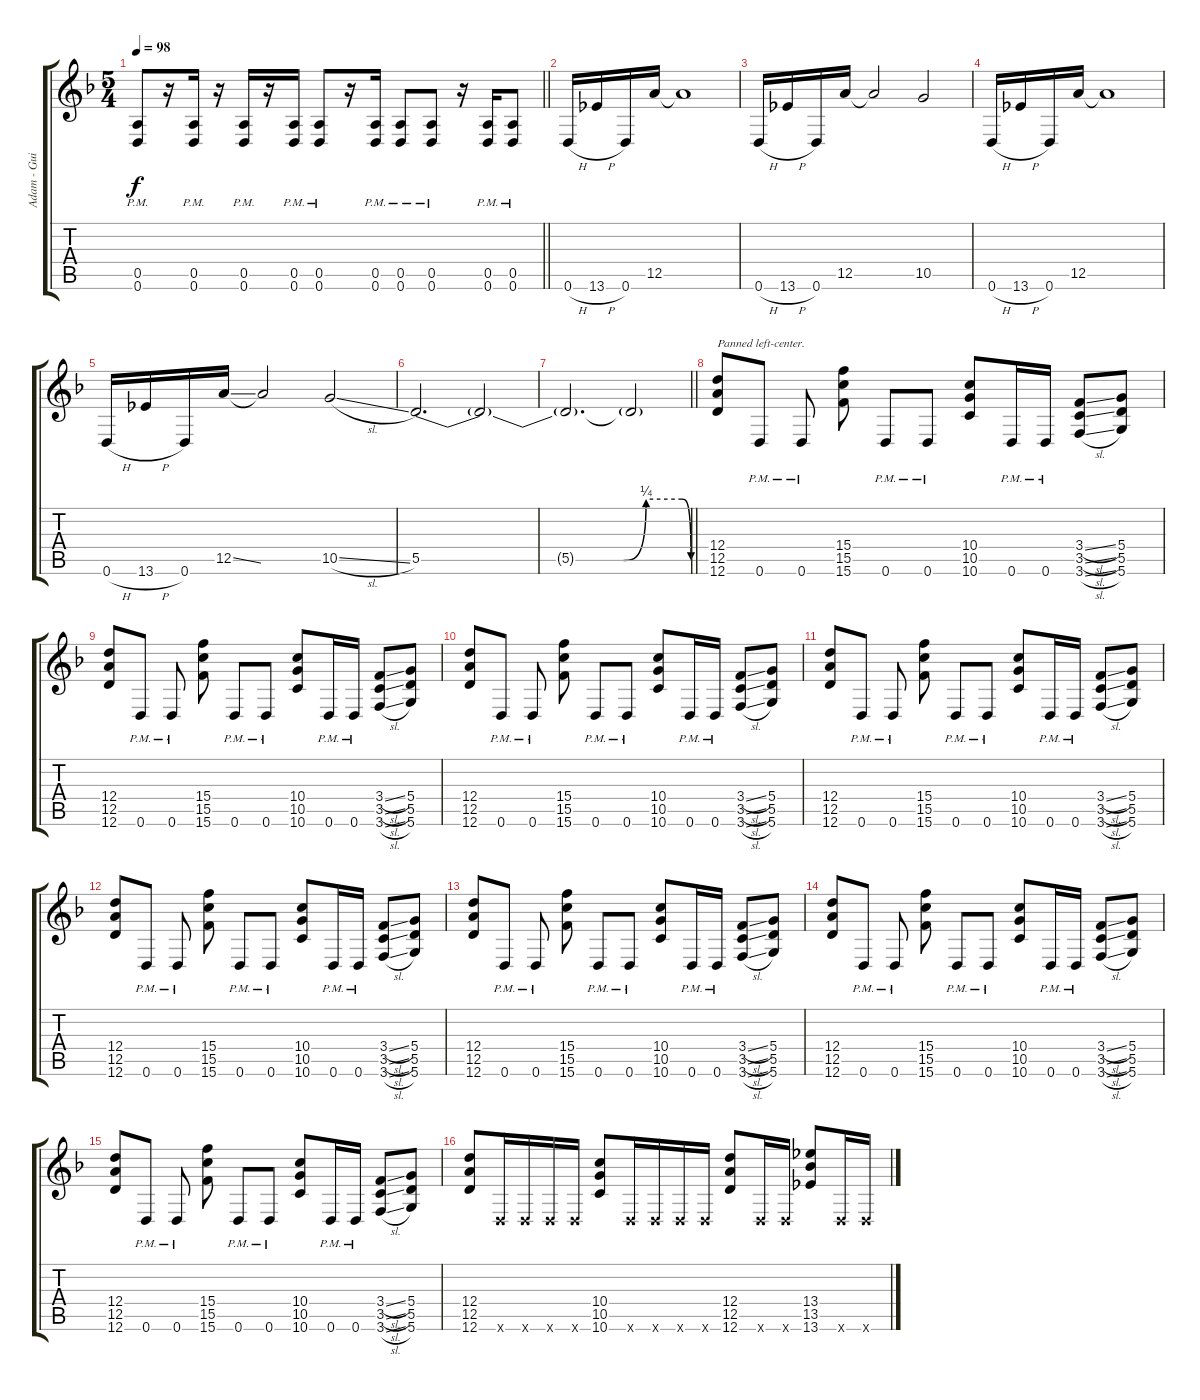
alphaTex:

\track ("Adam - Guitar" "Adam - Gui") {instrument overdrivenguitar}
\staff {score tabs}
\tuning (E4 B3 G3 D3 A2 D2) {hide}
\ts (5 4)
\tempo 98
\clef g2
\barLineRight lightlight
\ks dminor
(0.5{pm} 0.6{pm}).8{dy f beam merge} r.16 (0.5{pm} 0.6{pm}).16 r.16 (0.5{pm} 0.6{pm}).16 r.16{beam merge} (0.5{pm} 0.6{pm}).16{beam split} (0.5{pm} 0.6{pm}).8 r.16 (0.5{pm} 0.6{pm}).16{beam split} (0.5{pm} 0.6{pm}).8{beam merge} (0.5{pm} 0.6{pm}).8 r.16 (0.5{pm} 0.6{pm}).16{beam merge} (0.5{pm} 0.6{pm}).8 |
0.6{h}.16 13.6{h}.16 0.6.16 12.5.16 12.5{t}.1 |
0.6{h}.16 13.6{h}.16 0.6.16 12.5.16 12.5{t}.2 10.5.2 |
0.6{h}.16 13.6{h}.16 0.6.16 12.5.16 12.5{t}.1 |
0.6{h}.16 13.6{h}.16 0.6.16 12.5{ss}.16 12.5{t}.2 10.5{sl}.2 |
5.5{be (custom 0 0 15 0 45 0 50 1 58 1 60 0)}.2{d} 5.5{t}.2 |
\barLineRight lightlight
5.5{t}.2{d} 5.5{t}.2 |
(12.4 12.5 12.6).8{txt "Panned left-center." balance 5} 0.6{pm}.8 0.6{pm}.8{beam split} (15.4 15.5 15.6).8 0.6{pm}.8 0.6{pm}.8 (10.4 10.5 10.6).8 0.6{pm}.16 0.6{pm}.16 (3.4{sl} 3.5{sl} 3.6{sl}).8 (5.4 5.5 5.6).8 |
(12.4 12.5 12.6).8 0.6{pm}.8 0.6{pm}.8{beam split} (15.4 15.5 15.6).8 0.6{pm}.8 0.6{pm}.8 (10.4 10.5 10.6).8 0.6{pm}.16 0.6{pm}.16 (3.4{sl} 3.5{sl} 3.6{sl}).8 (5.4 5.5 5.6).8 |
(12.4 12.5 12.6).8 0.6{pm}.8 0.6{pm}.8{beam split} (15.4 15.5 15.6).8 0.6{pm}.8 0.6{pm}.8 (10.4 10.5 10.6).8 0.6{pm}.16 0.6{pm}.16 (3.4{sl} 3.5{sl} 3.6{sl}).8 (5.4 5.5 5.6).8 |
(12.4 12.5 12.6).8 0.6{pm}.8 0.6{pm}.8{beam split} (15.4 15.5 15.6).8 0.6{pm}.8 0.6{pm}.8 (10.4 10.5 10.6).8 0.6{pm}.16 0.6{pm}.16 (3.4{sl} 3.5{sl} 3.6{sl}).8 (5.4 5.5 5.6).8 |
(12.4 12.5 12.6).8 0.6{pm}.8 0.6{pm}.8{beam split} (15.4 15.5 15.6).8 0.6{pm}.8 0.6{pm}.8 (10.4 10.5 10.6).8 0.6{pm}.16 0.6{pm}.16 (3.4{sl} 3.5{sl} 3.6{sl}).8 (5.4 5.5 5.6).8 |
(12.4 12.5 12.6).8 0.6{pm}.8 0.6{pm}.8{beam split} (15.4 15.5 15.6).8 0.6{pm}.8 0.6{pm}.8 (10.4 10.5 10.6).8 0.6{pm}.16 0.6{pm}.16 (3.4{sl} 3.5{sl} 3.6{sl}).8 (5.4 5.5 5.6).8 |
(12.4 12.5 12.6).8 0.6{pm}.8 0.6{pm}.8{beam split} (15.4 15.5 15.6).8 0.6{pm}.8 0.6{pm}.8 (10.4 10.5 10.6).8 0.6{pm}.16 0.6{pm}.16 (3.4{sl} 3.5{sl} 3.6{sl}).8 (5.4 5.5 5.6).8 |
(12.4 12.5 12.6).8 0.6{pm}.8 0.6{pm}.8{beam split} (15.4 15.5 15.6).8 0.6{pm}.8 0.6{pm}.8 (10.4 10.5 10.6).8 0.6{pm}.16 0.6{pm}.16 (3.4{sl} 3.5{sl} 3.6{sl}).8 (5.4 5.5 5.6).8 |
(12.4 12.5 12.6).8 0.6{x}.16 0.6{x}.16{beam merge} 0.6{x}.16 0.6{x}.16{beam split} (10.4 10.5 10.6).8{beam merge} 0.6{x}.16 0.6{x}.16 0.6{x}.16 0.6{x}.16 (12.4 12.5 12.6).8 0.6{x}.16 0.6{x}.16 (13.4 13.5 13.6).8 0.6{x}.16 0.6{x}.16
